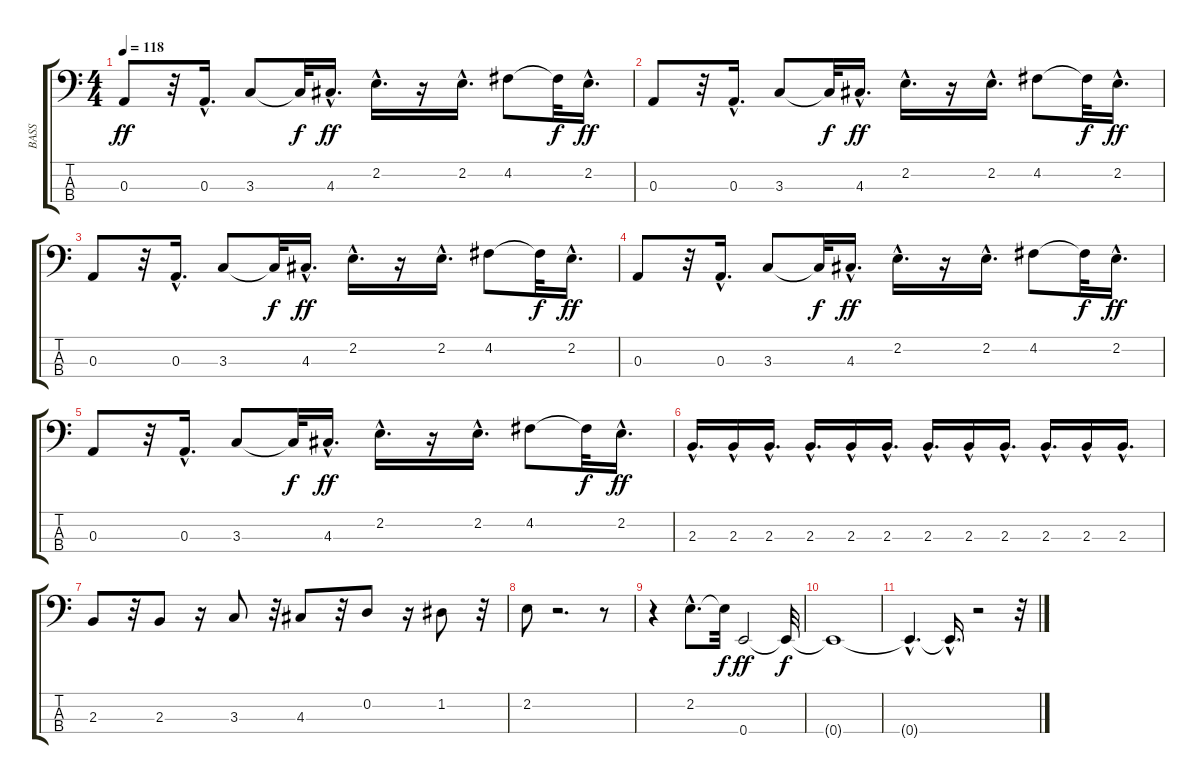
\track ("BASS" "BASS") {instrument electricbassfinger}
\staff {score tabs}
\tuning (G2 D2 A1 E1) {hide}
\ts (4 4)
\tempo 118
\clef f4
\ks c
0.3.8{dy ff} r.32 0.3{hac}.16{d} 3.3.8 3.3{t}.32{dy f} 4.3{hac}.16{d dy ff} 2.2{hac}.16{d} r.16 2.2{hac}.16{d} 4.2.8 4.2{t}.32{dy f} 2.2{hac}.16{d dy ff} |
0.3.8 r.32 0.3{hac}.16{d} 3.3.8 3.3{t}.32{dy f} 4.3{hac}.16{d dy ff} 2.2{hac}.16{d} r.16 2.2{hac}.16{d} 4.2.8 4.2{t}.32{dy f} 2.2{hac}.16{d dy ff} |
0.3.8 r.32 0.3{hac}.16{d} 3.3.8 3.3{t}.32{dy f} 4.3{hac}.16{d dy ff} 2.2{hac}.16{d} r.16 2.2{hac}.16{d} 4.2.8 4.2{t}.32{dy f} 2.2{hac}.16{d dy ff} |
0.3.8 r.32 0.3{hac}.16{d} 3.3.8 3.3{t}.32{dy f} 4.3{hac}.16{d dy ff} 2.2{hac}.16{d} r.16 2.2{hac}.16{d} 4.2.8 4.2{t}.32{dy f} 2.2{hac}.16{d dy ff} |
0.3.8 r.32 0.3{hac}.16{d} 3.3.8 3.3{t}.32{dy f} 4.3{hac}.16{d dy ff} 2.2{hac}.16{d} r.16 2.2{hac}.16{d} 4.2.8 4.2{t}.32{dy f} 2.2{hac}.16{d dy ff} |
2.3{hac}.16{d} 2.3{hac}.16 2.3{hac}.16{d} 2.3{hac}.16{d} 2.3{hac}.16 2.3{hac}.16{d} 2.3{hac}.16{d} 2.3{hac}.16 2.3{hac}.16{d} 2.3{hac}.16{d} 2.3{hac}.16 2.3{hac}.16{d} |
2.3.8 r.32 2.3.8 r.16 3.3.8 r.32 4.3.8 r.32 0.2.8 r.16 1.2.8 r.32 |
2.2.8 r.2{d} r.8 |
r.4 2.2{hac}.8{d} 2.2{t}.32{dy f} 0.4.2{dy ff} 0.4{t}.32{dy f} |
0.4{t}.1 |
0.4{hac t}.4{d} 0.4{hac t}.16{d} r.2 r.32
